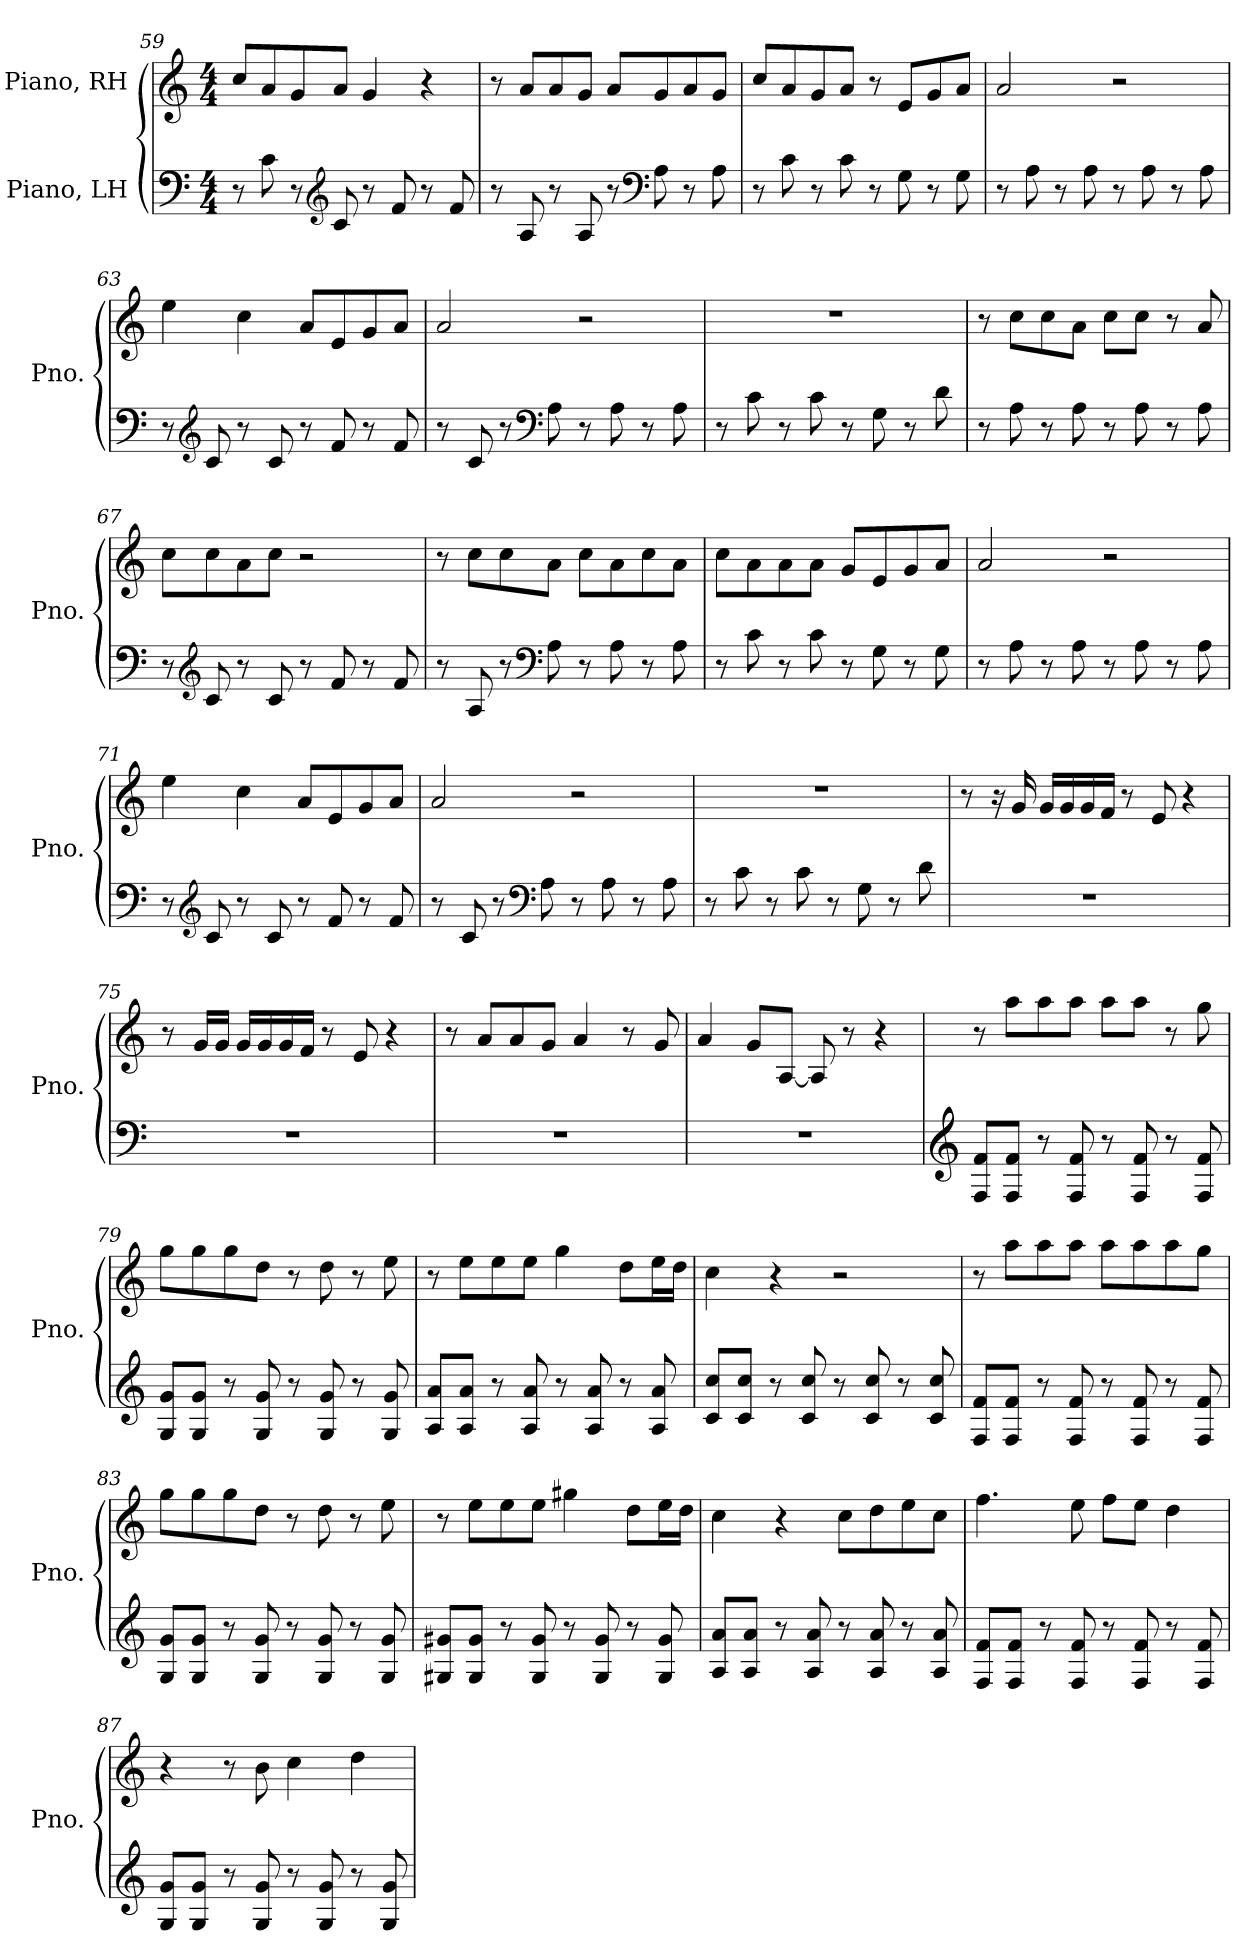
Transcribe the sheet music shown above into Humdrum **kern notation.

**kern	**kern
*part2	*part1
*staff2	*staff1
*I"Piano, LH	*I"Piano, RH
*I'Pno.	*I'Pno.
*clefF4	*clefG2
*k[]	*k[]
*M4/4	*M4/4
=59	=59
8r	8cc/L
8c\	8a/
8r	8g/
*clefG2	*
8c/	8a/J
8r	4g/
8f/	.
8r	4r
8f/	.
=60	=60
8r	8r
8A/	8a/L
8r	8a/
8A/	8g/J
8r	8a/L
*clefF4	*
8A\	8g/
8r	8a/
8A\	8g/J
!!LO:LB:g=z
=61	=61
8r	8cc/L
8c\	8a/
8r	8g/
8c\	8a/J
8r	8r
8G\	8e/L
8r	8g/
8G\	8a/J
=62	=62
8r	2a/
8A\	.
8r	.
8A\	.
8r	2r
8A\	.
8r	.
8A\	.
=63	=63
8r	4ee\
*clefG2	*
8c/	.
8r	4cc\
8c/	.
8r	8a/L
8f/	8e/
8r	8g/
8f/	8a/J
=64	=64
8r	2a/
8c/	.
8r	.
*clefF4	*
8A\	.
8r	2r
8A\	.
8r	.
8A\	.
!!LO:LB:g=z
=65	=65
8r	1r
8c\	.
8r	.
8c\	.
8r	.
8G\	.
8r	.
8d\	.
=66	=66
8r	8r
8A\	8cc\L
8r	8cc\
8A\	8a\J
8r	8cc\L
8A\	8cc\J
8r	8r
8A\	8a/
=67	=67
8r	8cc\L
*clefG2	*
8c/	8cc\
8r	8a\
8c/	8cc\J
8r	2r
8f/	.
8r	.
8f/	.
=68	=68
8r	8r
8A/	8cc\L
8r	8cc\
*clefF4	*
8A\	8a\J
8r	8cc\L
8A\	8a\
8r	8cc\
8A\	8a\J
!!LO:LB:g=z
=69	=69
8r	8cc\L
8c\	8a\
8r	8a\
8c\	8a\J
8r	8g/L
8G\	8e/
8r	8g/
8G\	8a/J
=70	=70
8r	2a/
8A\	.
8r	.
8A\	.
8r	2r
8A\	.
8r	.
8A\	.
=71	=71
8r	4ee\
*clefG2	*
8c/	.
8r	4cc\
8c/	.
8r	8a/L
8f/	8e/
8r	8g/
8f/	8a/J
=72	=72
8r	2a/
8c/	.
8r	.
*clefF4	*
8A\	.
8r	2r
8A\	.
8r	.
8A\	.
!!LO:LB:g=z
=73	=73
8r	1r
8c\	.
8r	.
8c\	.
8r	.
8G\	.
8r	.
8d\	.
=74	=74
1r	8r
.	16r
.	16g/
.	16g/LL
.	16g/
.	16g/
.	16f/JJ
.	8r
.	8e/
.	4r
=75	=75
1r	8r
.	16g/LL
.	16g/JJ
.	16g/LL
.	16g/
.	16g/
.	16f/JJ
.	8r
.	8e/
.	4r
=76	=76
1r	8r
.	8a/L
.	8a/
.	8g/J
.	4a/
.	8r
.	8g/
=77	=77
1r	4a/
.	8g/L
.	[8A/J
.	8A/]
.	8r
.	4r
!!LO:PB:g=z
=78	=78
*clefG2	*
8F/ 8f/L	8r
8F/ 8f/J	8aa\L
8r	8aa\
8F/ 8f/	8aa\J
8r	8aa\L
8F/ 8f/	8aa\J
8r	8r
8F/ 8f/	8gg\
=79	=79
8G/ 8g/L	8gg\L
8G/ 8g/J	8gg\
8r	8gg\
8G/ 8g/	8dd\J
8r	8r
8G/ 8g/	8dd\
8r	8r
8G/ 8g/	8ee\
=80	=80
8A/ 8a/L	8r
8A/ 8a/J	8ee\L
8r	8ee\
8A/ 8a/	8ee\J
8r	4gg\
8A/ 8a/	.
8r	8dd\L
8A/ 8a/	16ee\L
.	16dd\JJ
=81	=81
8c/ 8cc/L	4cc\
8c/ 8cc/J	.
8r	4r
8c/ 8cc/	.
8r	2r
8c/ 8cc/	.
8r	.
8c/ 8cc/	.
!!LO:LB:g=z
=82	=82
8F/ 8f/L	8r
8F/ 8f/J	8aa\L
8r	8aa\
8F/ 8f/	8aa\J
8r	8aa\L
8F/ 8f/	8aa\
8r	8aa\
8F/ 8f/	8gg\J
=83	=83
8G/ 8g/L	8gg\L
8G/ 8g/J	8gg\
8r	8gg\
8G/ 8g/	8dd\J
8r	8r
8G/ 8g/	8dd\
8r	8r
8G/ 8g/	8ee\
=84	=84
8G#X/ 8g#X/L	8r
8G#/ 8g#/J	8ee\L
8r	8ee\
8G#/ 8g#/	8ee\J
8r	4gg#X\
8G#/ 8g#/	.
8r	8dd\L
8G#/ 8g#/	16ee\L
.	16dd\JJ
=85	=85
8A/ 8a/L	4cc\
8A/ 8a/J	.
8r	4r
8A/ 8a/	.
8r	8cc\L
8A/ 8a/	8dd\
8r	8ee\
8A/ 8a/	8cc\J
!!LO:LB:g=z
=86	=86
8F/ 8f/L	4.ff\
8F/ 8f/J	.
8r	.
8F/ 8f/	8ee\
8r	8ff\L
8F/ 8f/	8ee\J
8r	4dd\
8F/ 8f/	.
=87	=87
8G/ 8g/L	4r
8G/ 8g/J	.
8r	8r
8G/ 8g/	8b\
8r	4cc\
8G/ 8g/	.
8r	4dd\
8G/ 8g/	.
=	=
*-	*-
